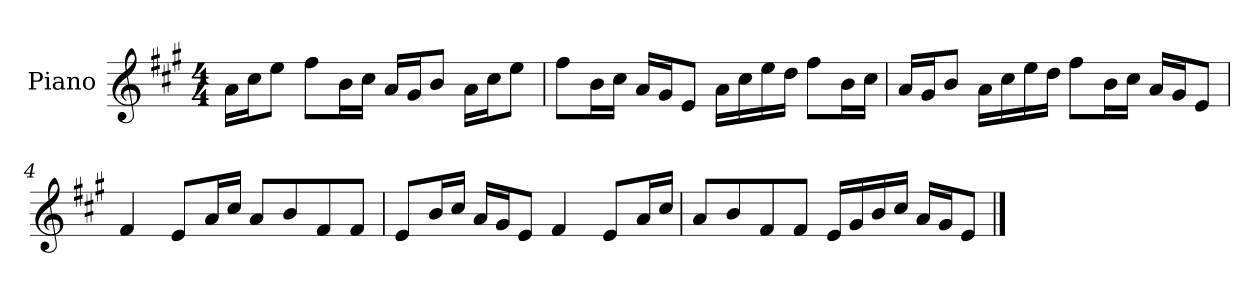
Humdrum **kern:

**kern
*part1
*staff1
*I"Piano
*I'P-no
*clefG2
*k[f#c#g#]
*M4/4
*MM90
=1
16a\LL
16cc#\J
8ee\J
8ff#\L
16b\L
16cc#\JJ
16a/LL
16g#/J
8b/J
16a\LL
16cc#\J
8ee\J
=2
8ff#\L
16b\L
16cc#\JJ
16a/LL
16g#/J
8e/J
16a\LL
16cc#\
16ee\
16dd\JJ
8ff#\L
16b\L
16cc#\JJ
=3
16a/LL
16g#/J
8b/J
16a\LL
16cc#\
16ee\
16dd\JJ
8ff#\L
16b\L
16cc#\JJ
16a/LL
16g#/J
8e/J
!!LO:LB:g=z
=4
4f#/
8e/L
16a/L
16cc#/JJ
8a/L
8b/
8f#/
8f#/J
=5
8e/L
16b/L
16cc#/JJ
16a/LL
16g#/J
8e/J
4f#/
8e/L
16a/L
16cc#/JJ
=6
8a/L
8b/
8f#/
8f#/J
16e/LL
16g#/
16b/
16cc#/JJ
16a/LL
16g#/J
8e/J
==
*-
